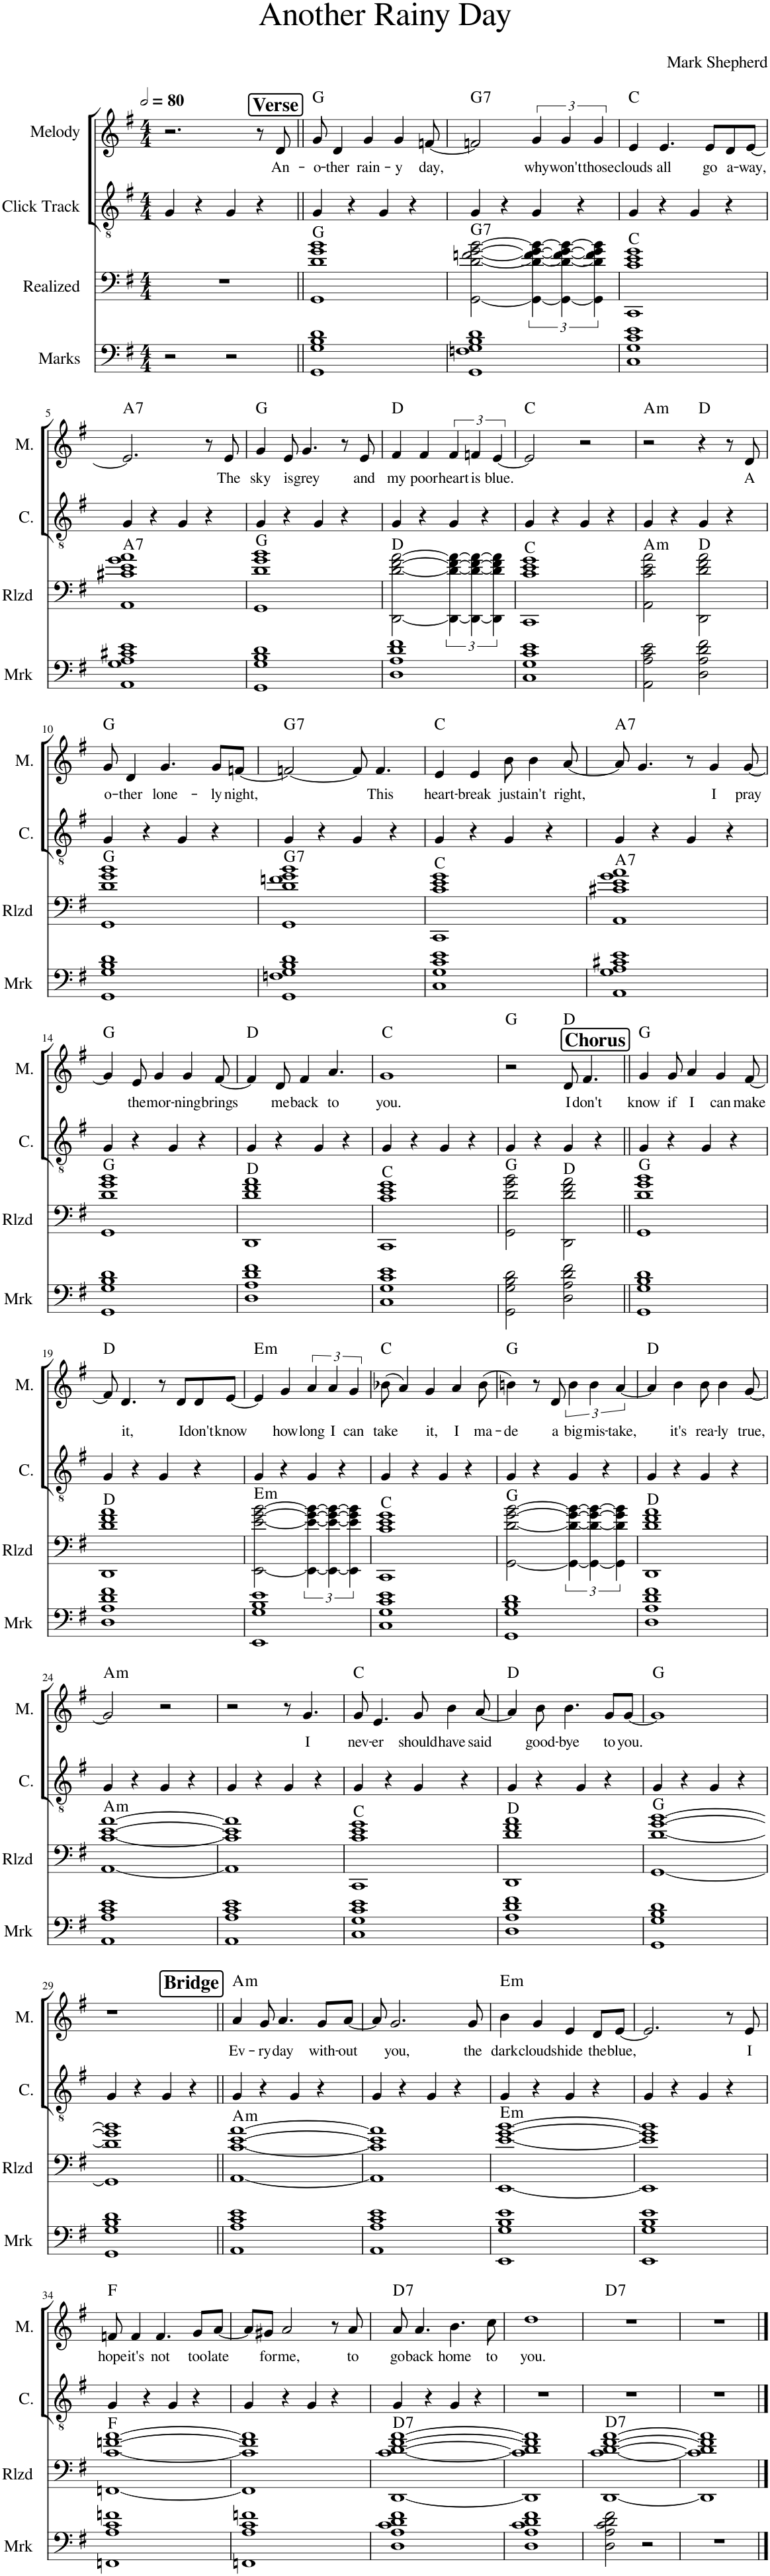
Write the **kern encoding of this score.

**kern	**kern	**harte	**kern	**kern	**text	**harte
*part4	*part3	*part3	*part2	*part1	*part1	*part1
*staff4	*staff3	*	*staff2	*staff1	*staff1	*
*I"Marks	*I"Realized	*	*I"Click Track	*I"Melody	*	*
*I'Mrk	*I'Rlzd	*	*I'C.	*I'M.	*	*
*clefF4	*clefF4	*	*clefGv2	*clefG2	*	*
*k[f#]	*k[f#]	*	*k[f#]	*k[f#]	*	*
*M4/4	*M4/4	*	*M4/4	*M4/4	*	*
*MM160	*MM160	*	*MM160	*MM160	*	*
=1	=1	=1	=1	=1	=1	=1
2r	1r	.	4G/	2.r	.	.
.	.	.	4r	.	.	.
2r	.	.	4G/	.	.	.
.	.	.	4r	8r	.	.
!	!	!	!	!	!LO:LY:b	!
.	.	.	.	8d/	An-	.
!!LO:REH:place=s1:a:B:cj:fs=14:t=Verse
=2||	=2||	=2||	=2||	=2||	=2||	=2||
!	!	!	!	!	!LO:LY:b	!
1GG 1G 1B 1d	1GG 1d 1g 1b	G:maj	4G/	8g/	-o-	G:maj
!	!	!	!	!	!LO:LY:b	!
.	.	.	.	4d/	-ther	.
.	.	.	4r	.	.	.
!	!	!	!	!	!LO:LY:b	!
.	.	.	.	4g/	rain-	.
.	.	.	4G/	.	.	.
!	!	!	!	!	!LO:LY:b	!
.	.	.	.	4g/	-y	.
.	.	.	4r	.	.	.
!	!	!	!	!	!LO:LY:b	!
.	.	.	.	[8fn/	day,	.
=3	=3	=3	=3	=3	=3	=3
!	!	!LO:H:kt=7	!	!	!	!LO:H:kt=7
1GG 1Fn 1G 1B 1d	[2GG\ [2d\ [2fn\ [2g\ [2b\	G:7	4G/	2fn/]	.	G:7
.	.	.	4r	.	.	.
!	!	!	!	!	!LO:LY:b	!
.	2GG\_ 2d\_ 2f\_ 2g\_ 2b\_	.	4G/	6g/	why	.
!	!	!	!	!	!LO:LY:b	!
.	.	.	.	6g/	won't	.
.	.	.	4r	.	.	.
!	!	!	!	!	!LO:LY:b	!
.	.	.	.	6g/	those	.
=4	=4	=4	=4	=4	=4	=4
!	!	!	!	!	!LO:LY:b	!
1C 1G 1c 1e	1CC 1c 1e 1g	C:maj	4G/	4e/	clouds	C:maj
!	!	!	!	!	!LO:LY:b	!
.	.	.	4r	4.e/	all	.
.	.	.	4G/	.	.	.
!	!	!	!	!	!LO:LY:b	!
.	.	.	.	8e/L	go	.
!	!	!	!	!	!LO:LY:b	!
.	.	.	4r	8d/	a-	.
!	!	!	!	!	!LO:LY:b	!
.	.	.	.	[8e/J	-way,	.
!!LO:LB:g=z
=5	=5	=5	=5	=5	=5	=5
!	!	!LO:H:kt=7	!	!	!	!LO:H:kt=7
1AA 1G 1A 1c#X 1e	1AA 1c#X 1e 1g 1a	A:7	4G/	2.e/]	.	A:7
.	.	.	4r	.	.	.
.	.	.	4G/	.	.	.
.	.	.	4r	8r	.	.
!	!	!	!	!	!LO:LY:b	!
.	.	.	.	8e/	The	.
=6	=6	=6	=6	=6	=6	=6
!	!	!	!	!	!LO:LY:b	!
1GG 1G 1B 1d	1GG 1d 1g 1b	G:maj	4G/	4g/	sky	G:maj
!	!	!	!	!	!LO:LY:b	!
.	.	.	4r	8e/	is	.
!	!	!	!	!	!LO:LY:b	!
.	.	.	.	4.g/	grey	.
.	.	.	4G/	.	.	.
.	.	.	4r	8r	.	.
!	!	!	!	!	!LO:LY:b	!
.	.	.	.	8e/	and	.
=7	=7	=7	=7	=7	=7	=7
!	!	!	!	!	!LO:LY:b	!
1D 1A 1d 1f#	[2DD\ [2d\ [2f#\ [2a\	D:maj	4G/	4f#/	my	D:maj
!	!	!	!	!	!LO:LY:b	!
.	.	.	4r	4f#/	poor	.
!	!	!	!	!	!LO:LY:b	!
.	2DD\_ 2d\_ 2f#\_ 2a\_	.	4G/	6f#/	heart	.
!	!	!	!	!	!LO:LY:b	!
.	.	.	.	6fn/	is	.
.	.	.	4r	.	.	.
!	!	!	!	!	!LO:LY:b	!
.	.	.	.	[6e/	blue.	.
=8	=8	=8	=8	=8	=8	=8
1C 1G 1c 1e	1CC 1c 1e 1g	C:maj	4G/	2e/]	.	C:maj
.	.	.	4r	.	.	.
.	.	.	4G/	2r	.	.
.	.	.	4r	.	.	.
=9	=9	=9	=9	=9	=9	=9
!	!	!LO:H:kt=m	!	!	!	!LO:H:kt=m
2AA\ 2A\ 2c\ 2e\	2AA\ 2c\ 2e\ 2a\	A:min	4G/	2r	.	A:min
.	.	.	4r	.	.	.
2D\ 2A\ 2d\ 2f#\	2DD\ 2d\ 2f#\ 2a\	D:maj	4G/	4r	.	D:maj
.	.	.	4r	8r	.	.
!	!	!	!	!	!LO:LY:b	!
.	.	.	.	8d/	A	.
!!LO:LB:g=z
=10	=10	=10	=10	=10	=10	=10
!	!	!	!	!	!LO:LY:b	!
1GG 1G 1B 1d	1GG 1d 1g 1b	G:maj	4G/	8g/	-o-	G:maj
!	!	!	!	!	!LO:LY:b	!
.	.	.	.	4d/	-ther	.
.	.	.	4r	.	.	.
!	!	!	!	!	!LO:LY:b	!
.	.	.	.	4.g/	lone-	.
.	.	.	4G/	.	.	.
!	!	!	!	!	!LO:LY:b	!
.	.	.	4r	8g/L	-ly	.
!	!	!	!	!	!LO:LY:b	!
.	.	.	.	[8fn/J	night,	.
=11	=11	=11	=11	=11	=11	=11
!	!	!LO:H:kt=7	!	!	!	!LO:H:kt=7
1GG 1Fn 1G 1B 1d	1GG 1d 1fn 1g 1b	G:7	4G/	2fn/_	.	G:7
.	.	.	4r	.	.	.
.	.	.	4G/	8f/]	.	.
!	!	!	!	!	!LO:LY:b	!
.	.	.	.	4.f/	This	.
.	.	.	4r	.	.	.
=12	=12	=12	=12	=12	=12	=12
!	!	!	!	!	!LO:LY:b	!
1C 1G 1c 1e	1CC 1c 1e 1g	C:maj	4G/	4e/	heart-	C:maj
!	!	!	!	!	!LO:LY:b	!
.	.	.	4r	4e/	-break	.
!	!	!	!	!	!LO:LY:b	!
.	.	.	4G/	8b\	just	.
!	!	!	!	!	!LO:LY:b	!
.	.	.	.	4b\	ain't	.
.	.	.	4r	.	.	.
!	!	!	!	!	!LO:LY:b	!
.	.	.	.	[8a/	right,	.
=13	=13	=13	=13	=13	=13	=13
!	!	!LO:H:kt=7	!	!	!	!LO:H:kt=7
1AA 1G 1A 1c#X 1e	1AA 1c#X 1e 1g 1a	A:7	4G/	8a/]	.	A:7
.	.	.	.	4.g/	.	.
.	.	.	4r	.	.	.
.	.	.	4G/	8r	.	.
!	!	!	!	!	!LO:LY:b	!
.	.	.	.	4g/	I	.
.	.	.	4r	.	.	.
!	!	!	!	!	!LO:LY:b	!
.	.	.	.	[8g/	pray	.
!!LO:LB:g=z
=14	=14	=14	=14	=14	=14	=14
1GG 1G 1B 1d	1GG 1d 1g 1b	G:maj	4G/	4g/]	.	G:maj
!	!	!	!	!	!LO:LY:b	!
.	.	.	4r	8e/	the	.
!	!	!	!	!	!LO:LY:b	!
.	.	.	.	4g/	mor-	.
.	.	.	4G/	.	.	.
!	!	!	!	!	!LO:LY:b	!
.	.	.	.	4g/	-ning	.
.	.	.	4r	.	.	.
!	!	!	!	!	!LO:LY:b	!
.	.	.	.	[8f#/	brings	.
=15	=15	=15	=15	=15	=15	=15
1D 1A 1d 1f#	1DD 1d 1f# 1a	D:maj	4G/	4f#/]	.	D:maj
!	!	!	!	!	!LO:LY:b	!
.	.	.	4r	8d/	me	.
!	!	!	!	!	!LO:LY:b	!
.	.	.	.	4f#/	back	.
.	.	.	4G/	.	.	.
!	!	!	!	!	!LO:LY:b	!
.	.	.	.	4.a/	to	.
.	.	.	4r	.	.	.
=16	=16	=16	=16	=16	=16	=16
!	!	!	!	!	!LO:LY:b	!
1C 1G 1c 1e	1CC 1c 1e 1g	C:maj	4G/	1g	you.	C:maj
.	.	.	4r	.	.	.
.	.	.	4G/	.	.	.
.	.	.	4r	.	.	.
=17	=17	=17	=17	=17	=17	=17
2GG\ 2G\ 2B\ 2d\	2GG\ 2d\ 2g\ 2b\	G:maj	4G/	2r	.	G:maj
.	.	.	4r	.	.	.
!	!	!	!	!	!LO:LY:b	!
2D\ 2A\ 2d\ 2f#\	2DD\ 2d\ 2f#\ 2a\	D:maj	4G/	8d/	I	D:maj
!	!	!	!	!	!LO:LY:b	!
.	.	.	.	4.f#/	don't	.
.	.	.	4r	.	.	.
!!LO:REH:place=s1:a:B:cj:fs=14:t=Chorus
=18||	=18||	=18||	=18||	=18||	=18||	=18||
!	!	!	!	!	!LO:LY:b	!
1GG 1G 1B 1d	1GG 1d 1g 1b	G:maj	4G/	4g/	know	G:maj
!	!	!	!	!	!LO:LY:b	!
.	.	.	4r	8g/	if	.
!	!	!	!	!	!LO:LY:b	!
.	.	.	.	4a/	I	.
.	.	.	4G/	.	.	.
!	!	!	!	!	!LO:LY:b	!
.	.	.	.	4g/	can	.
.	.	.	4r	.	.	.
!	!	!	!	!	!LO:LY:b	!
.	.	.	.	[8f#/	make	.
!!LO:LB:g=z
=19	=19	=19	=19	=19	=19	=19
1D 1A 1d 1f#	1DD 1d 1f# 1a	D:maj	4G/	8f#/]	.	D:maj
!	!	!	!	!	!LO:LY:b	!
.	.	.	.	4.d/	it,	.
.	.	.	4r	.	.	.
.	.	.	4G/	8r	.	.
!	!	!	!	!	!LO:LY:b	!
.	.	.	.	8d/L	I	.
!	!	!	!	!	!LO:LY:b	!
.	.	.	4r	8d/	don't	.
!	!	!	!	!	!LO:LY:b	!
.	.	.	.	[8e/J	know	.
=20	=20	=20	=20	=20	=20	=20
!	!	!LO:H:kt=m	!	!	!	!LO:H:kt=m
1EE 1G 1B 1e	[2EE\ [2e\ [2g\ [2b\	E:min	4G/	4e/]	.	E:min
!	!	!	!	!	!LO:LY:b	!
.	.	.	4r	4g/	how	.
!	!	!	!	!	!LO:LY:b	!
.	2EE\_ 2e\_ 2g\_ 2b\_	.	4G/	6a/	long	.
!	!	!	!	!	!LO:LY:b	!
.	.	.	.	6a/	I	.
.	.	.	4r	.	.	.
!	!	!	!	!	!LO:LY:b	!
.	.	.	.	6g/	can	.
=21	=21	=21	=21	=21	=21	=21
!	!	!	!	!	!LO:LY:b	!
1C 1G 1c 1e	1CC 1c 1e 1g	C:maj	4G/	(8b-X\	take	C:maj
.	.	.	.	4a/)	.	.
.	.	.	4r	.	.	.
!	!	!	!	!	!LO:LY:b	!
.	.	.	.	4g/	it,	.
.	.	.	4G/	.	.	.
!	!	!	!	!	!LO:LY:b	!
.	.	.	.	4a/	I	.
.	.	.	4r	.	.	.
!	!	!	!	!	!LO:LY:b	!
.	.	.	.	(8b-\	ma-	.
=22	=22	=22	=22	=22	=22	=22
!	!	!	!	!	!LO:LY:b	!
1GG 1G 1B 1d	[2GG\ [2d\ [2g\ [2b\	G:maj	4G/	4bn\)	-de	G:maj
.	.	.	4r	8r	.	.
!	!	!	!	!	!LO:LY:b	!
.	.	.	.	8d/	a	.
!	!	!	!	!	!LO:LY:b	!
.	2GG\_ 2d\_ 2g\_ 2b\_	.	4G/	6b\	big	.
!	!	!	!	!	!LO:LY:b	!
.	.	.	.	6b\	mis-	.
.	.	.	4r	.	.	.
!	!	!	!	!	!LO:LY:b	!
.	.	.	.	[6a/	-take,	.
=23	=23	=23	=23	=23	=23	=23
1D 1A 1d 1f#	1DD 1d 1f# 1a	D:maj	4G/	4a/]	.	D:maj
!	!	!	!	!	!LO:LY:b	!
.	.	.	4r	4b\	it's	.
!	!	!	!	!	!LO:LY:b	!
.	.	.	4G/	8b\	rea-	.
!	!	!	!	!	!LO:LY:b	!
.	.	.	.	4b\	-ly	.
.	.	.	4r	.	.	.
!	!	!	!	!	!LO:LY:b	!
.	.	.	.	[8g/	true,	.
!!LO:LB:g=z
=24	=24	=24	=24	=24	=24	=24
!	!	!LO:H:kt=m	!	!	!	!LO:H:kt=m
1AA 1A 1c 1e	[1AA [1c [1e [1a	A:min	4G/	2g/]	.	A:min
.	.	.	4r	.	.	.
.	.	.	4G/	2r	.	.
.	.	.	4r	.	.	.
=25	=25	=25	=25	=25	=25	=25
1AA 1A 1c 1e	1AA] 1c] 1e] 1a]	.	4G/	2r	.	.
.	.	.	4r	.	.	.
.	.	.	4G/	8r	.	.
!	!	!	!	!	!LO:LY:b	!
.	.	.	.	4.g/	I	.
.	.	.	4r	.	.	.
=26	=26	=26	=26	=26	=26	=26
!	!	!	!	!	!LO:LY:b	!
1C 1G 1c 1e	1CC 1c 1e 1g	C:maj	4G/	8g/	nev-	C:maj
!	!	!	!	!	!LO:LY:b	!
.	.	.	.	4.e/	-er	.
.	.	.	4r	.	.	.
!	!	!	!	!	!LO:LY:b	!
.	.	.	4G/	8g/	should	.
!	!	!	!	!	!LO:LY:b	!
.	.	.	.	4b\	have	.
.	.	.	4r	.	.	.
!	!	!	!	!	!LO:LY:b	!
.	.	.	.	[8a/	said	.
=27	=27	=27	=27	=27	=27	=27
1D 1A 1d 1f#	1DD 1d 1f# 1a	D:maj	4G/	4a/]	.	D:maj
!	!	!	!	!	!LO:LY:b	!
.	.	.	4r	8b\	good-	.
!	!	!	!	!	!LO:LY:b	!
.	.	.	.	4.b\	-bye	.
.	.	.	4G/	.	.	.
!	!	!	!	!	!LO:LY:b	!
.	.	.	4r	8g/L	to	.
!	!	!	!	!	!LO:LY:b	!
.	.	.	.	[8g/J	you.	.
=28	=28	=28	=28	=28	=28	=28
1GG 1G 1B 1d	[1GG [1d [1g [1b	G:maj	4G/	1g]	.	G:maj
.	.	.	4r	.	.	.
.	.	.	4G/	.	.	.
.	.	.	4r	.	.	.
!!LO:LB:g=z
=29	=29	=29	=29	=29	=29	=29
1GG 1G 1B 1d	1GG] 1d] 1g] 1b]	.	4G/	1r	.	.
.	.	.	4r	.	.	.
.	.	.	4G/	.	.	.
.	.	.	4r	.	.	.
!!LO:REH:place=s1:a:B:cj:fs=14:t=Bridge
=30||	=30||	=30||	=30||	=30||	=30||	=30||
!	!	!LO:H:kt=m	!	!	!LO:LY:b	!LO:H:kt=m
1AA 1A 1c 1e	[1AA [1c [1e [1a	A:min	4G/	4a/	Ev-	A:min
!	!	!	!	!	!LO:LY:b	!
.	.	.	4r	8g/	-ry	.
!	!	!	!	!	!LO:LY:b	!
.	.	.	.	4.a/	day	.
.	.	.	4G/	.	.	.
!	!	!	!	!	!LO:LY:b	!
.	.	.	4r	8g/L	with-	.
!	!	!	!	!	!LO:LY:b	!
.	.	.	.	[8a/J	-out	.
=31	=31	=31	=31	=31	=31	=31
1AA 1A 1c 1e	1AA] 1c] 1e] 1a]	.	4G/	8a/]	.	.
!	!	!	!	!	!LO:LY:b	!
.	.	.	.	2.g/	you,	.
.	.	.	4r	.	.	.
.	.	.	4G/	.	.	.
.	.	.	4r	.	.	.
!	!	!	!	!	!LO:LY:b	!
.	.	.	.	8g/	the	.
=32	=32	=32	=32	=32	=32	=32
!	!	!LO:H:kt=m	!	!	!LO:LY:b	!LO:H:kt=m
1EE 1G 1B 1e	[1EE [1e [1g [1b	E:min	4G/	4b\	dark	E:min
!	!	!	!	!	!LO:LY:b	!
.	.	.	4r	4g/	clouds	.
!	!	!	!	!	!LO:LY:b	!
.	.	.	4G/	4e/	hide	.
!	!	!	!	!	!LO:LY:b	!
.	.	.	4r	8d/L	the	.
!	!	!	!	!	!LO:LY:b	!
.	.	.	.	[8e/J	blue,	.
=33	=33	=33	=33	=33	=33	=33
1EE 1G 1B 1e	1EE] 1e] 1g] 1b]	.	4G/	2.e/]	.	.
.	.	.	4r	.	.	.
.	.	.	4G/	.	.	.
.	.	.	4r	8r	.	.
!	!	!	!	!	!LO:LY:b	!
.	.	.	.	8e/	I	.
!!LO:LB:g=z
=34	=34	=34	=34	=34	=34	=34
!	!	!	!	!	!LO:LY:b	!
1FFn 1A 1c 1fn	[1FFn [1c [1fn [1a	F:maj	4G/	8fn/	hope	F:maj
!	!	!	!	!	!LO:LY:b	!
.	.	.	.	4f/	it's	.
.	.	.	4r	.	.	.
!	!	!	!	!	!LO:LY:b	!
.	.	.	.	4.f/	not	.
.	.	.	4G/	.	.	.
!	!	!	!	!	!LO:LY:b	!
.	.	.	4r	8g/L	too	.
!	!	!	!	!	!LO:LY:b	!
.	.	.	.	[8a/J	late	.
=35	=35	=35	=35	=35	=35	=35
1FFn 1A 1c 1fn	1FF] 1c] 1f] 1a]	.	4G/	8a/L]	.	.
!	!	!	!	!	!LO:LY:b	!
.	.	.	.	8g#X/J	for	.
!	!	!	!	!	!LO:LY:b	!
.	.	.	4r	2a/	me,	.
.	.	.	4G/	.	.	.
.	.	.	4r	8r	.	.
!	!	!	!	!	!LO:LY:b	!
.	.	.	.	8a/	to	.
=36	=36	=36	=36	=36	=36	=36
!	!	!LO:H:kt=7	!	!	!LO:LY:b	!LO:H:kt=7
1D 1A 1c 1d 1f#	[1DD [1c [1d [1f# [1a	D:7	4G/	8a/	go	D:7
!	!	!	!	!	!LO:LY:b	!
.	.	.	.	4.a/	back	.
.	.	.	4r	.	.	.
!	!	!	!	!	!LO:LY:b	!
.	.	.	4G/	4.b\	home	.
.	.	.	4r	.	.	.
!	!	!	!	!	!LO:LY:b	!
.	.	.	.	8cc\	to	.
=37	=37	=37	=37	=37	=37	=37
!	!	!	!	!	!LO:LY:b	!
1D 1A 1c 1d 1f#	1DD] 1c] 1d] 1f#] 1a]	.	1r	1dd	you.	.
=38	=38	=38	=38	=38	=38	=38
!	!	!LO:H:kt=7	!	!	!	!LO:H:kt=7
2D\ 2A\ 2c\ 2d\ 2f#\	[1DD [1c [1d [1f# [1a	D:7	1r	1r	.	D:7
2r	.	.	.	.	.	.
=39	=39	=39	=39	=39	=39	=39
1r	1DD] 1c] 1d] 1f#] 1a]	.	1r	1r	.	.
==	==	==	==	==	==	==
*-	*-	*-	*-	*-	*-	*-
